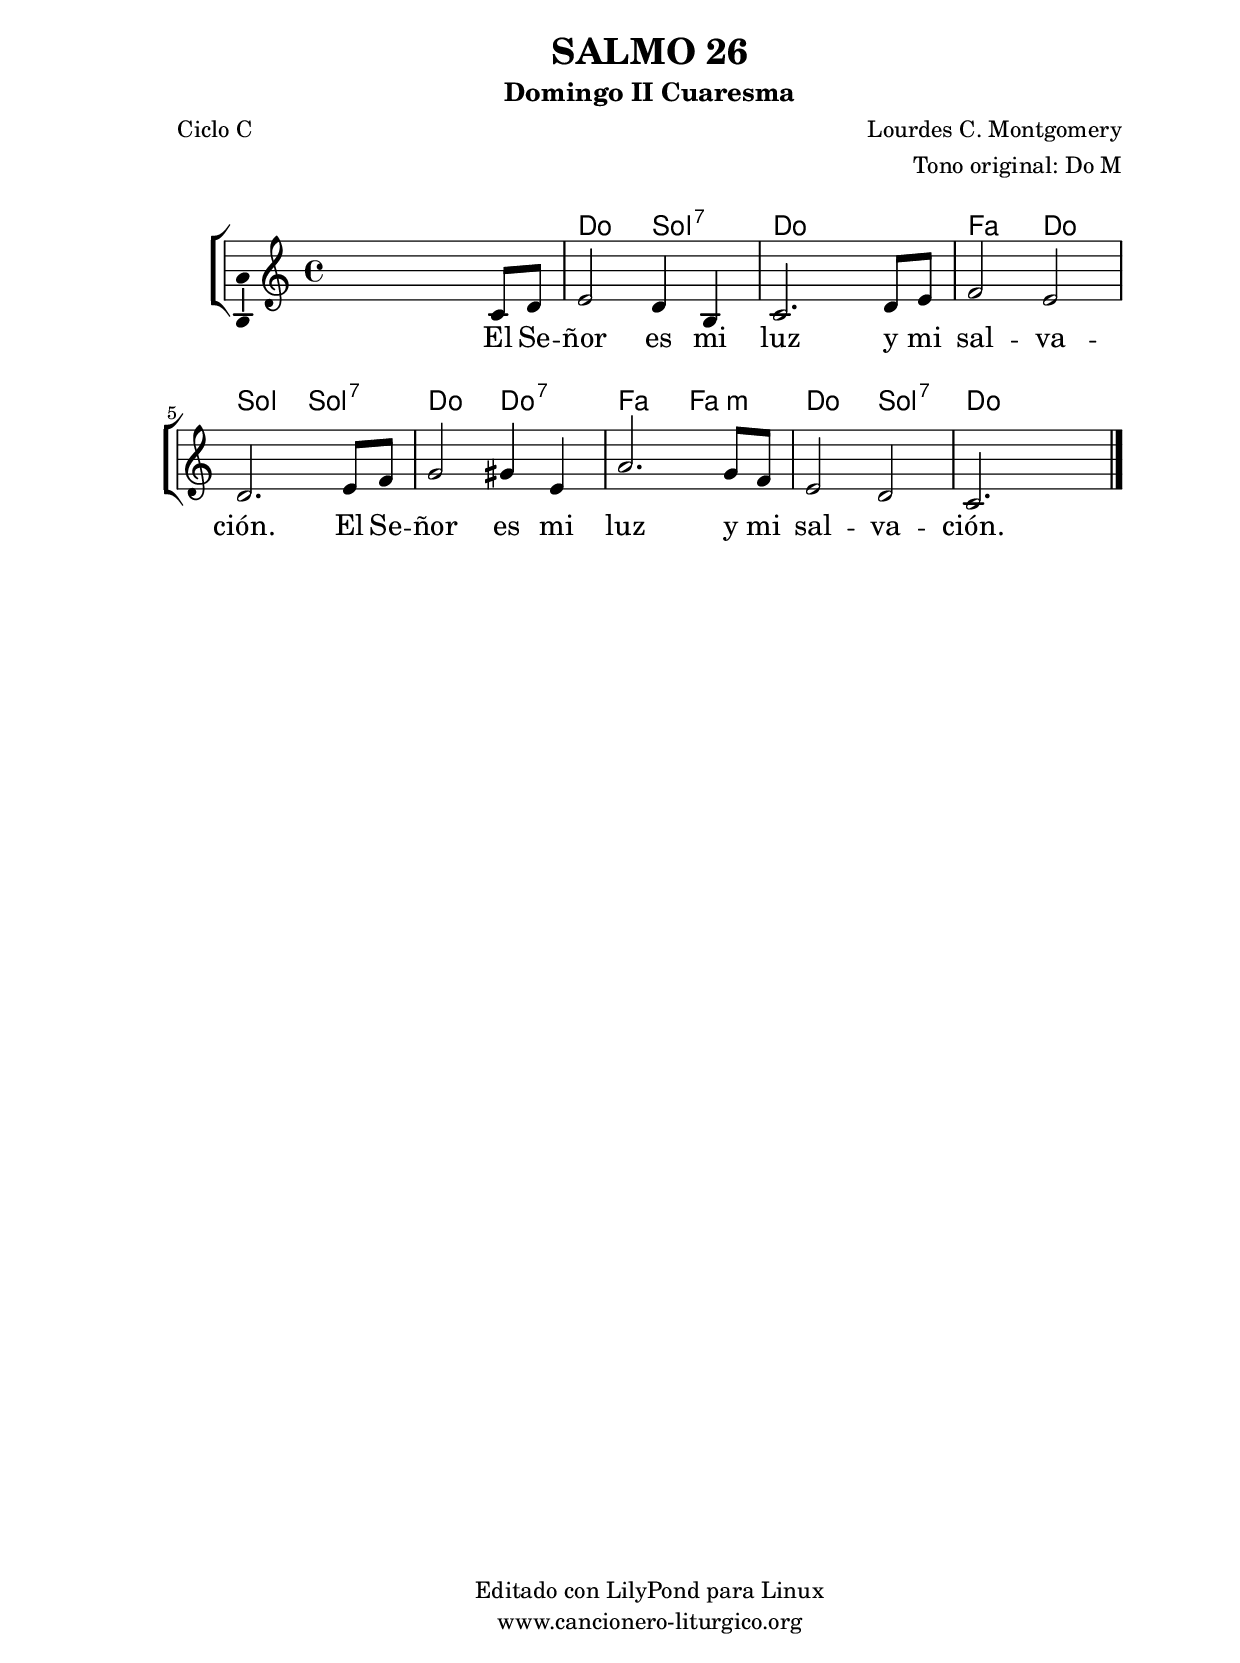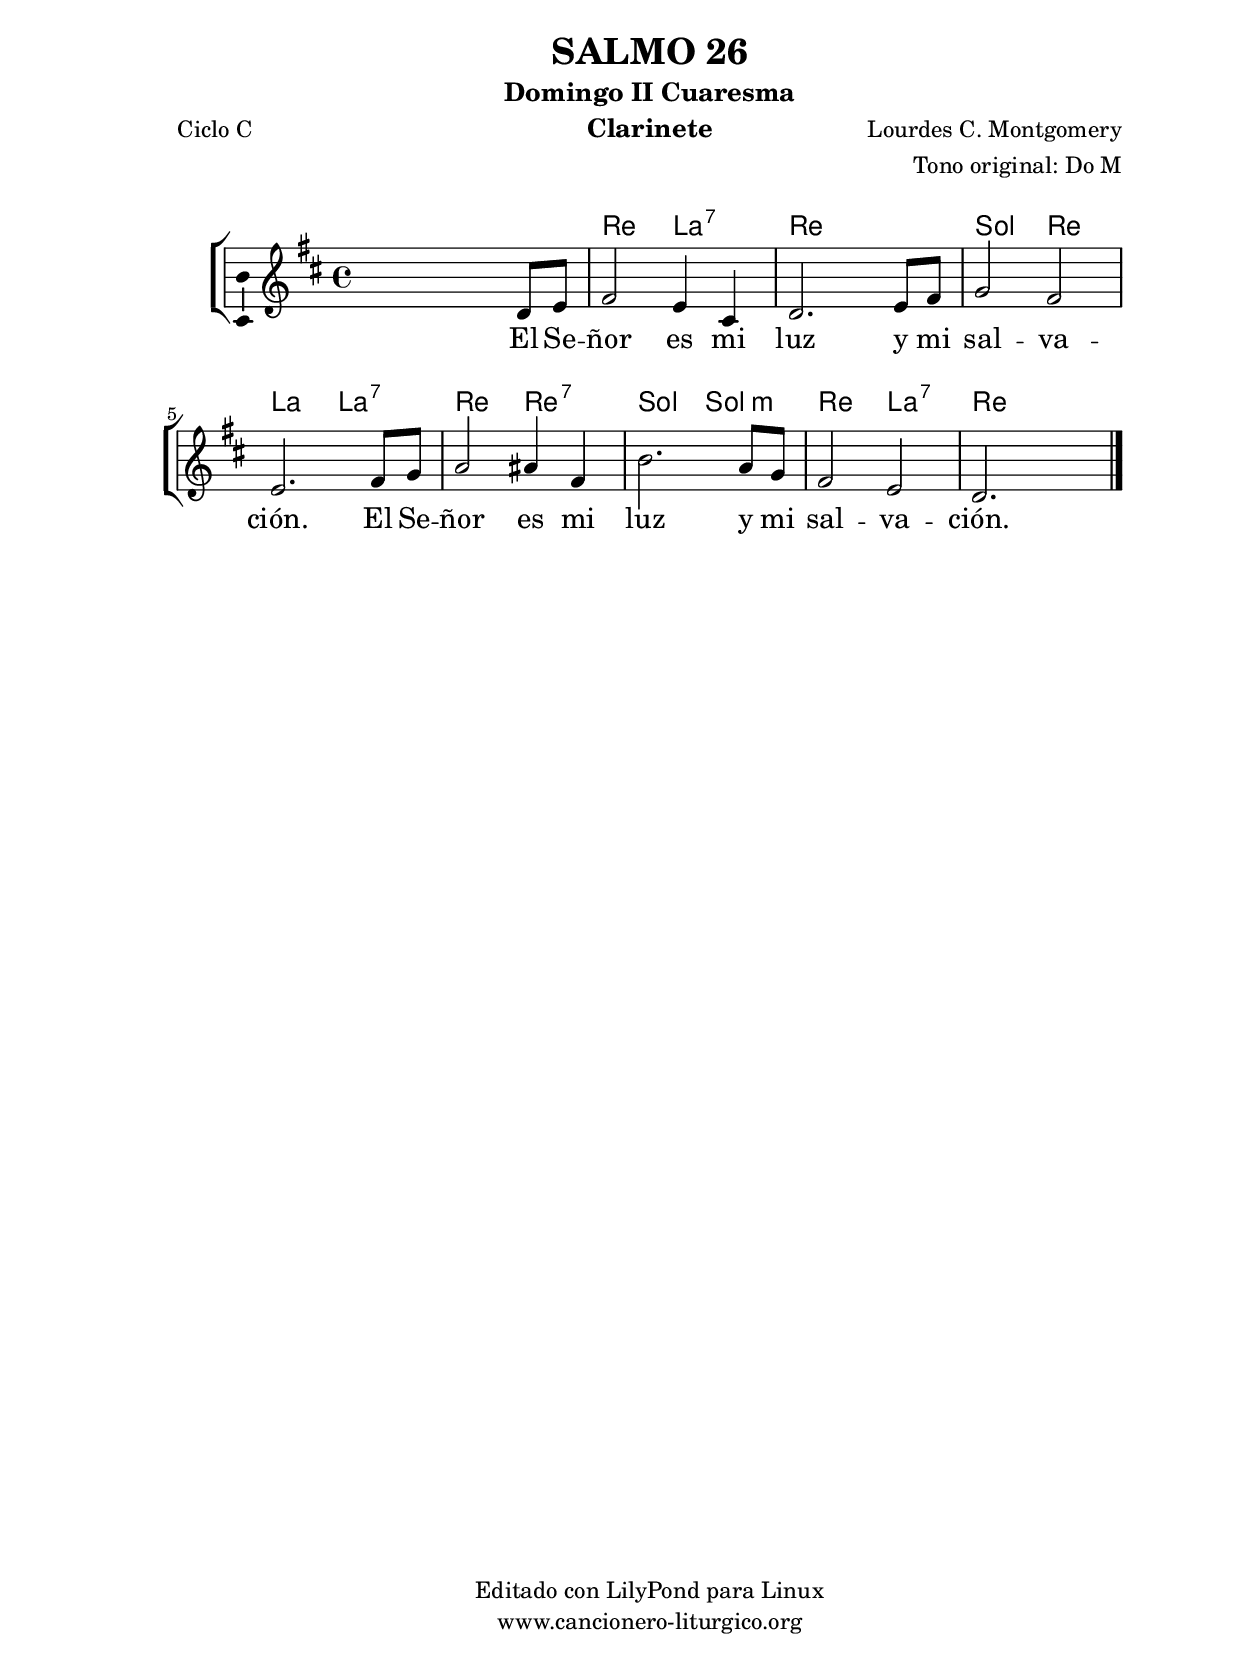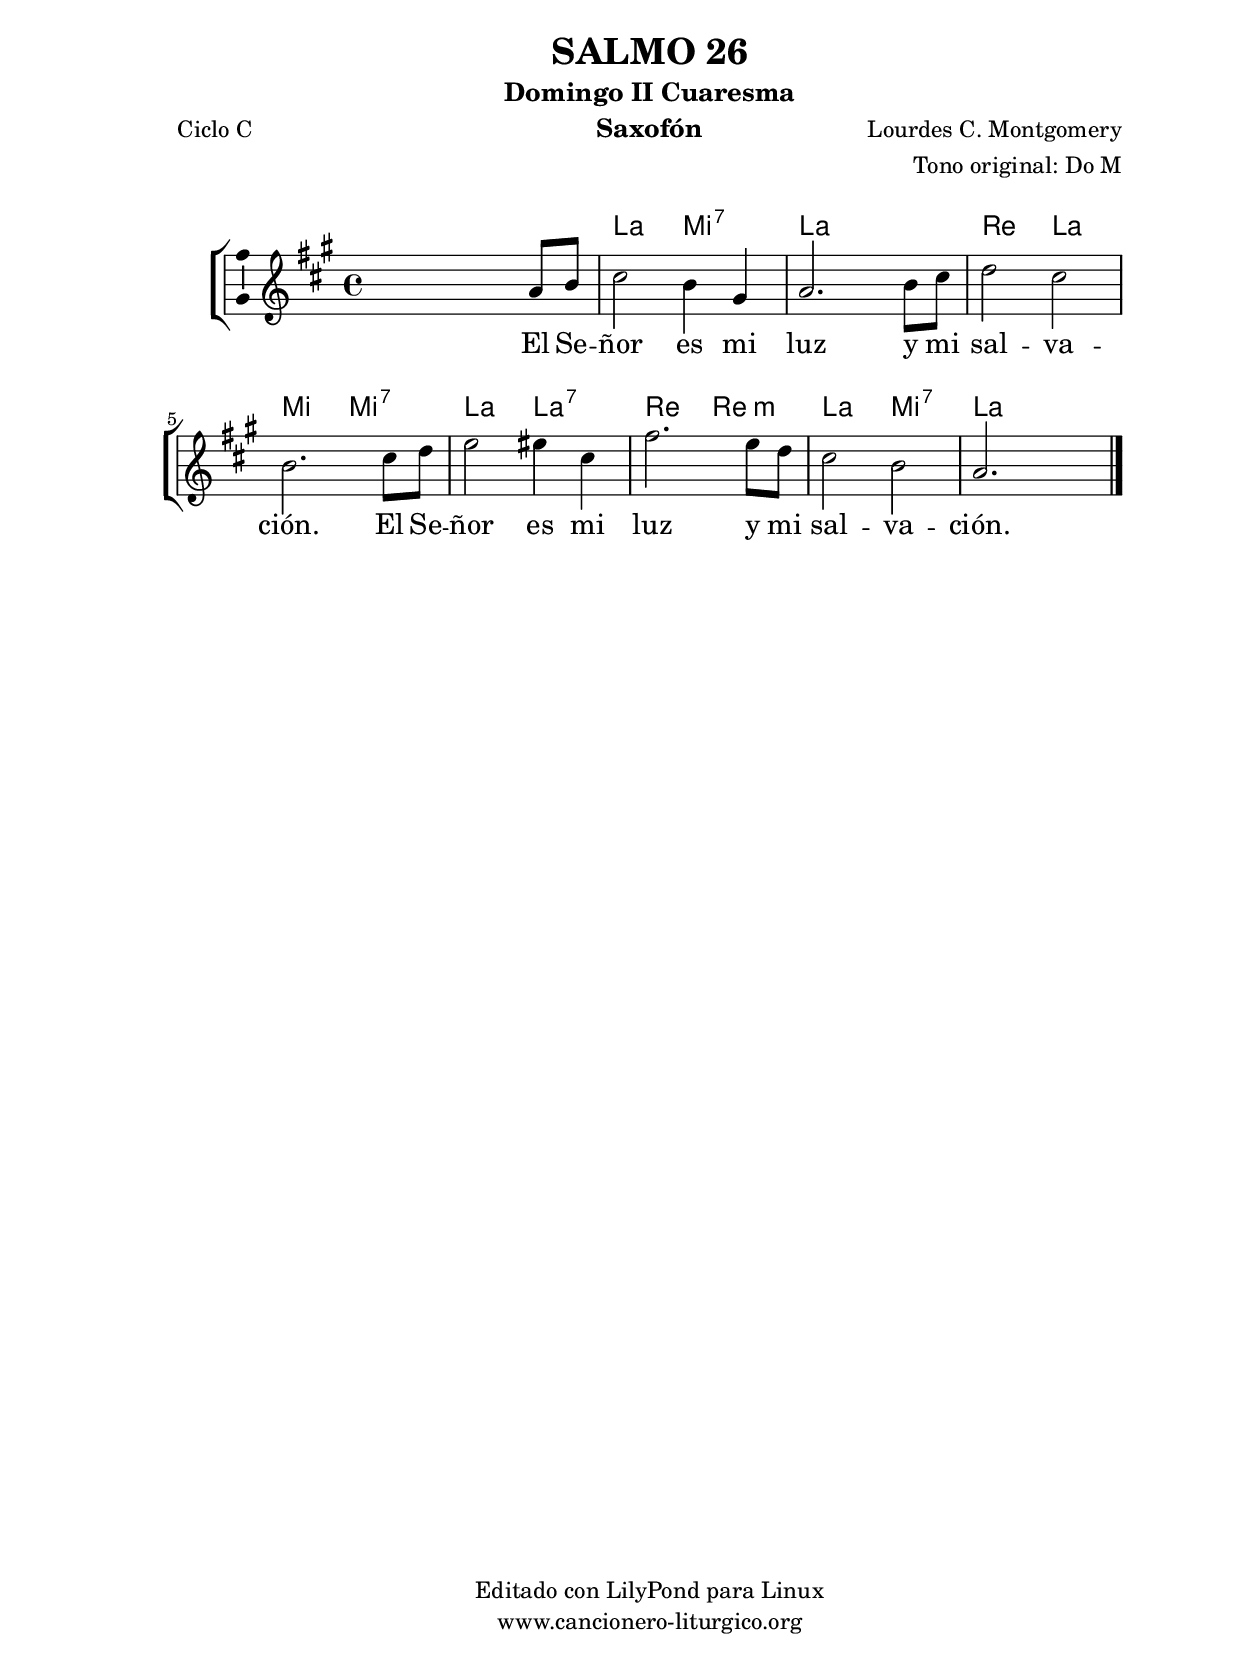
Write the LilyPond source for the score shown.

%
%para convertir .midi en .wav:
%timidity filename.midi -Ow -o finename.wav
%
%
%Para convertir de .wav a .mp3:
%lame -h -m j filename.wav
%
%
%para escuchar el midi:
%timidity nombrefichero.midi
%


%versión de lilypond para la que se ha escrito esta partitura:
\version "2.16.0"

	%Tamaño papel
	#(set-default-paper-size "a4")
	%Tamaño partitura
	#(set-global-staff-size 20)
	%No responde al pulsar sobre una nota
	#(ly:set-option 'point-and-click #f)

%parámetros del encabezamiento:
\header {
	title = "SALMO 26"
	subtitle = "Domingo II Cuaresma"
	composer = "Lourdes C. Montgomery"
	poet = "Ciclo C"
	meter = ""
	arranger = "Tono original: Do M"
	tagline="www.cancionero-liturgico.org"
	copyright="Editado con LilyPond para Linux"
	tiempo = "Cuaresma"
	usos = "Salmo"
	letra = "El Señor es mi luz y mi salvación."
	}

%parámetros asociados al papel:
\paper  {
	oddHeaderMarkup = \markup {\fill-line { \on-the-fly #not-first-page \fromproperty #'header:title \on-the-fly #not-first-page \fromproperty #'header:composer }}
	evenHeaderMarkup = \markup {\fill-line { \fromproperty #'header:composer \fromproperty #'header:title }}
	#(set-paper-size "a4")
	print-page-number = ##f
	first-page-number = 1
	print-first-page-number = ##f
%	head-separation = 3.0 \cm
	top-margin = 2.0 \cm
	bottom-margin = 0.5\cm
%%%	bottom-margin = -1.0\cm
	left-margin = 3.0 \cm
	line-width = 16.0 \cm 
	indent = 8\mm
	interscoreline = 2.\mm
	between-system-space = 15\mm
%	para que las partituras no llenen la hoja:
	ragged-bottom = ##t
%	idem para la última hoja:
	ragged-last-bottom = ##f
%	para que las partituras llenen el ancho del papel:
	ragged-last = ##f
	after-title-space = 2.5 \cm
%page-count=1
%system-count=8

	%Flexible Vertical Spacing
%	markup-markup-spacing =
%	#'((basic-distance . 15) (minimum-distance . 15) (padding . 3))
	markup-system-spacing =
	#'((basic-distance . 15) (minimum-distance . 15) (padding . 3))
	system-system-spacing =
	#'((basic-distance . 15) (minimum-distance . 15) (padding . 3))
	score-system-spacing =
	#'((basic-distance . 15) (minimum-distance . 15) (padding . 5))
%	top-system-spacing = % header
%	#'((basic-distance . 8) (minimum-distance . 0) (padding . 3))
%	top-markup-spacing =
%	#'((basic-distance . 20) (minimum-distance . 20) (padding . 3))
	last-bottom-spacing = % footer
	#'((basic-distance . 5) (minimum-distance . 5) (padding . 3))
%	score-markup-spacing =
%	#'((basic-distance . 16) (minimum-distance . 13) (padding . 3))

	}


%parámetros que afectan a toda la partitura:
global =  {
	%clave de sol (G):
	\clef G
	%armadura:
%	\transpose d f
	\key c \major
	\tempo 4=100
	\set Score.tempoHideNote = ##t
	}


acordes = {
	\italianChords
	\chordmode {
%	\transpose d f
{
s1 c2 g:7 c s f c g g:7 c c:7 f f:m c g:7 c s

	}
	}
}


melodia = 
{
%	\transpose d f
	\relative c'{
	\time 4/4

s2 s4 c8 d
e2 d4 b
c2. d8 e
f2 e
d2. e8 f
g2 gis4 e
a2. g8 f
e2 d
c2. s4

	\bar "|."
	}
	}


texto = \lyricmode {
El Se -- ñor es mi luz y mi sal -- va -- ción.
El Se -- ñor es mi luz y mi sal -- va -- ción.
	}


acordesStaff = \context ChordNames = acordesStaff <<
	\set chordChanges = ##t
	\acordes
	>>


vozStaff = \context Voice = vozStaff
\with {\consists "Ambitus_engraver"}
<<
%	\set Staff.instrumentName = ""
%	\set Staff.shortInstrumentName = ""
%	\set Staff.midiInstrument = #"clarinet"
%	\set Staff.midiInstrument = #"cello"
%	\set Staff.midiInstrument = #"flute"
	\set Staff.midiInstrument = #"electric guitar (jazz)"
%	\set Staff.midiInstrument = #"english horn"
%	\set Staff.midiInstrument = #"violin"
%	\set Staff.midiInstrument = #"glockenspiel"
	\set Staff.midiMinimumVolume = #0.7
	\set Staff.midiMaximumVolume = #0.9
	\global
	\melodia
	>>


textoStaff = \context Lyrics = textoStaff <<
	\lyricsto vozStaff \texto
	>>

\book {
	\score {
		\context ChoirStaff {
			\override StaffGroup.SystemStartBracket #'collapse-height = #1
			\override Score.SystemStartBar #'collapse-height = #1
			<<
			\acordesStaff
			\vozStaff
			\textoStaff
			>>
			}
		\layout {
	    		\context {
				\Lyrics
				\override LyricText #'font-size = #2
				}
	   		 \context {
				\Score
				%fontSize = #3
				\override StaffSymbol #'staff-space = #(magstep +3)
				%\override Beam #'thickness = #0.55
				%\override SpacingSpanner #'spacing-increment = #1.0
				%\override Slur #'height-limit = #1.5
				}
			}
		}
	\score {
		\unfoldRepeats
		\context ChoirStaff {
			<<
			\acordesStaff
			\vozStaff
			>>
			}
		\midi {
	  		\context {
	  			\Score
				tempoWholesPerMinute = #(ly:make-moment 70 4)
				}
			}
		}
	}

%Partitura para clarinete
#(define output-suffix "C")
\book {
	\header{
		instrument = "Clarinete"
		}
	\score {
		\context ChoirStaff {
			\override StaffGroup.SystemStartBracket #'collapse-height = #1
			\override Score.SystemStartBar #'collapse-height = #1
\transpose c d
			<<
			\acordesStaff
			\vozStaff
			\textoStaff
			>>
			}
		\layout {
	    		\context {
				\Lyrics
				\override LyricText #'font-size = #2
				}
	   		 \context {
				\Score
				\override StaffSymbol #'staff-space = #(magstep +3)
				}
			}
		}
	}

%Partitura para saxofón
#(define output-suffix "S")
\book {
	\header{
		instrument = "Saxofón"
		}
	\score {
		\context ChoirStaff {
			\override StaffGroup.SystemStartBracket #'collapse-height = #1
			\override Score.SystemStartBar #'collapse-height = #1
\transpose c a
			<<
			\acordesStaff
			\vozStaff
			\textoStaff
			>>
			}
		\layout {
	    		\context {
				\Lyrics
				\override LyricText #'font-size = #2
				}
	   		 \context {
				\Score
				\override StaffSymbol #'staff-space = #(magstep +3)
				}
			}
		}
	}

